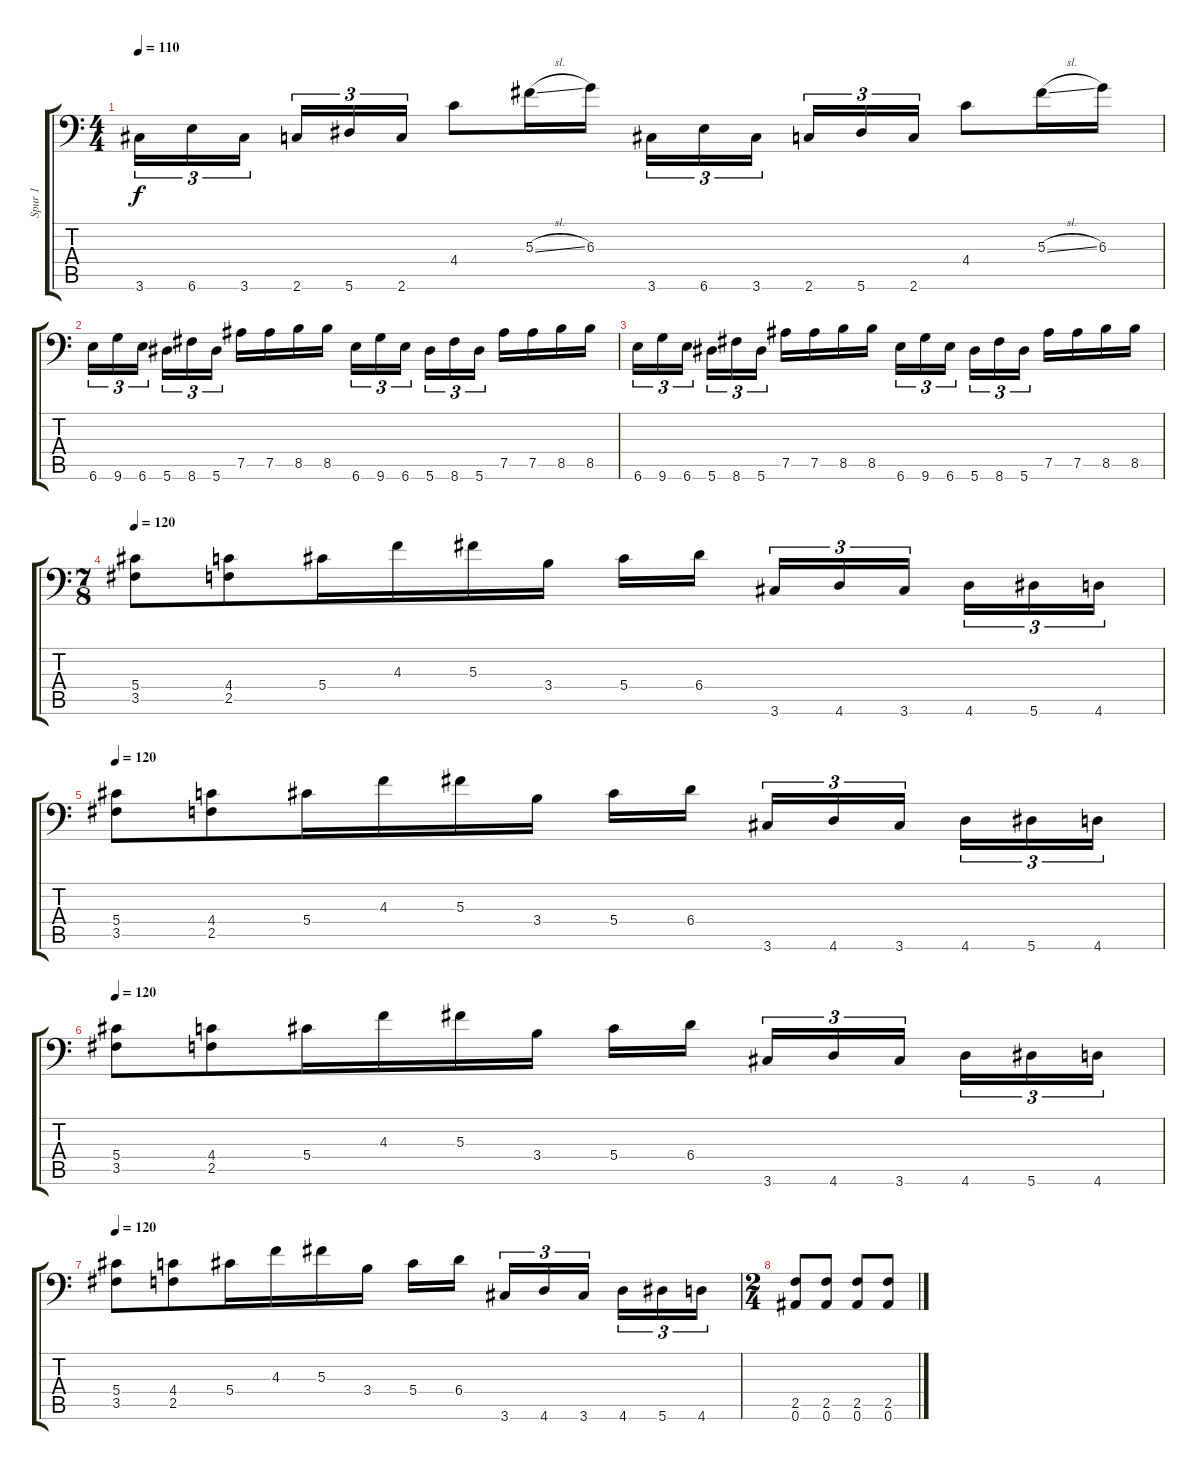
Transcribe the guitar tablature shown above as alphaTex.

\track ("Spur 1" "Spur 1") {instrument distortionguitar}
\staff {score tabs}
\tuning (Bb3 F3 Db3 Ab2 Eb2 Bb1) {hide}
\ts (4 4)
\tempo 110
\clef f4
\ks c
3.6.16{tu (3 2) dy f} 6.6.16{tu (3 2)} 3.6.16{tu (3 2)} 2.6.16{tu (3 2)} 5.6.16{tu (3 2)} 2.6.16{tu (3 2)} 4.4.8 5.3{sl}.16 6.3.16 3.6.16{tu (3 2)} 6.6.16{tu (3 2)} 3.6.16{tu (3 2)} 2.6.16{tu (3 2)} 5.6.16{tu (3 2)} 2.6.16{tu (3 2)} 4.4.8 5.3{sl}.16 6.3.16 |
6.6.16{tu (3 2)} 9.6.16{tu (3 2)} 6.6.16{tu (3 2)} 5.6.16{tu (3 2)} 8.6.16{tu (3 2)} 5.6.16{tu (3 2)} 7.5.16 7.5.16 8.5.16 8.5.16 6.6.16{tu (3 2)} 9.6.16{tu (3 2)} 6.6.16{tu (3 2)} 5.6.16{tu (3 2)} 8.6.16{tu (3 2)} 5.6.16{tu (3 2)} 7.5.16 7.5.16 8.5.16 8.5.16 |
6.6.16{tu (3 2)} 9.6.16{tu (3 2)} 6.6.16{tu (3 2)} 5.6.16{tu (3 2)} 8.6.16{tu (3 2)} 5.6.16{tu (3 2)} 7.5.16 7.5.16 8.5.16 8.5.16 6.6.16{tu (3 2)} 9.6.16{tu (3 2)} 6.6.16{tu (3 2)} 5.6.16{tu (3 2)} 8.6.16{tu (3 2)} 5.6.16{tu (3 2)} 7.5.16 7.5.16 8.5.16 8.5.16 |
\ts (7 8)
\tempo 120
(5.4 3.5).8 (4.4 2.5).8 5.4.16 4.3.16 5.3.16 3.4.16 5.4.16 6.4.16 3.6.16{tu (3 2)} 4.6.16{tu (3 2)} 3.6.16{tu (3 2)} 4.6.16{tu (3 2)} 5.6.16{tu (3 2)} 4.6.16{tu (3 2)} |
\tempo 120
(5.4 3.5).8 (4.4 2.5).8 5.4.16 4.3.16 5.3.16 3.4.16 5.4.16 6.4.16 3.6.16{tu (3 2)} 4.6.16{tu (3 2)} 3.6.16{tu (3 2)} 4.6.16{tu (3 2)} 5.6.16{tu (3 2)} 4.6.16{tu (3 2)} |
\tempo 120
(5.4 3.5).8 (4.4 2.5).8 5.4.16 4.3.16 5.3.16 3.4.16 5.4.16 6.4.16 3.6.16{tu (3 2)} 4.6.16{tu (3 2)} 3.6.16{tu (3 2)} 4.6.16{tu (3 2)} 5.6.16{tu (3 2)} 4.6.16{tu (3 2)} |
\tempo 120
(5.4 3.5).8 (4.4 2.5).8 5.4.16 4.3.16 5.3.16 3.4.16 5.4.16 6.4.16 3.6.16{tu (3 2)} 4.6.16{tu (3 2)} 3.6.16{tu (3 2)} 4.6.16{tu (3 2)} 5.6.16{tu (3 2)} 4.6.16{tu (3 2)} |
\ts (2 4)
(2.5 0.6).8 (2.5 0.6).8 (2.5 0.6).8 (2.5 0.6).8
